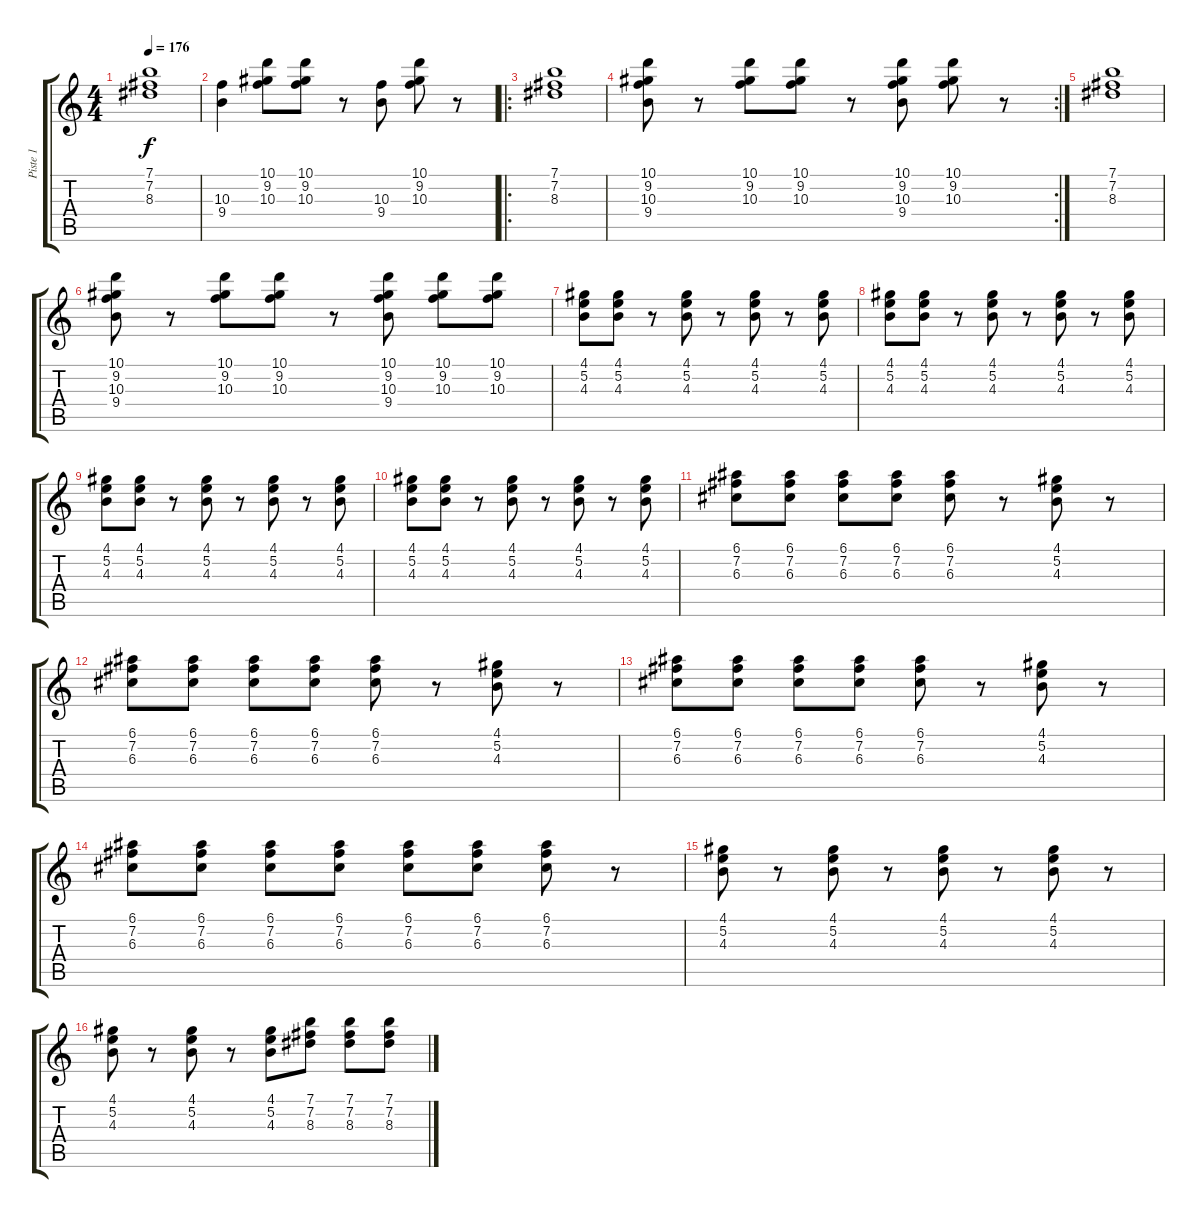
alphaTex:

\track ("Piste 1" "Piste 1") {instrument electricguitarclean}
\staff {score tabs}
\tuning (E4 B3 G3 D3 A2 E2) {hide}
\ts (4 4)
\tempo 176
\clef g2
\ks c
(7.1 7.2 8.3).1{dy f instrument electricguitarclean} |
(10.3 9.4).4 (10.1 9.2 10.3).8 (10.1 9.2 10.3).8 r.8 (10.3 9.4).8 (10.1 9.2 10.3).8 r.8 |
\ro
(7.1 7.2 8.3).1 |
\rc 2
(10.1 9.2 10.3 9.4).8 r.8 (10.1 9.2 10.3).8 (10.1 9.2 10.3).8 r.8 (10.1 9.2 10.3 9.4).8 (10.1 9.2 10.3).8 r.8 |
(7.1 7.2 8.3).1 |
(10.1 9.2 10.3 9.4).8 r.8 (10.1 9.2 10.3).8 (10.1 9.2 10.3).8 r.8 (10.1 9.2 10.3 9.4).8 (10.1 9.2 10.3).8 (10.1 9.2 10.3).8 |
(4.1 5.2 4.3).8 (4.1 5.2 4.3).8 r.8 (4.1 5.2 4.3).8 r.8 (4.1 5.2 4.3).8 r.8 (4.1 5.2 4.3).8 |
(4.1 5.2 4.3).8 (4.1 5.2 4.3).8 r.8 (4.1 5.2 4.3).8 r.8 (4.1 5.2 4.3).8 r.8 (4.1 5.2 4.3).8 |
(4.1 5.2 4.3).8 (4.1 5.2 4.3).8 r.8 (4.1 5.2 4.3).8 r.8 (4.1 5.2 4.3).8 r.8 (4.1 5.2 4.3).8 |
(4.1 5.2 4.3).8 (4.1 5.2 4.3).8 r.8 (4.1 5.2 4.3).8 r.8 (4.1 5.2 4.3).8 r.8 (4.1 5.2 4.3).8 |
(6.1 7.2 6.3).8 (6.1 7.2 6.3).8 (6.1 7.2 6.3).8 (6.1 7.2 6.3).8 (6.1 7.2 6.3).8 r.8 (4.1 5.2 4.3).8 r.8 |
(6.1 7.2 6.3).8 (6.1 7.2 6.3).8 (6.1 7.2 6.3).8 (6.1 7.2 6.3).8 (6.1 7.2 6.3).8 r.8 (4.1 5.2 4.3).8 r.8 |
(6.1 7.2 6.3).8 (6.1 7.2 6.3).8 (6.1 7.2 6.3).8 (6.1 7.2 6.3).8 (6.1 7.2 6.3).8 r.8 (4.1 5.2 4.3).8 r.8 |
(6.1 7.2 6.3).8 (6.1 7.2 6.3).8 (6.1 7.2 6.3).8 (6.1 7.2 6.3).8 (6.1 7.2 6.3).8 (6.1 7.2 6.3).8 (6.1 7.2 6.3).8 r.8 |
(4.1 5.2 4.3).8 r.8 (4.1 5.2 4.3).8 r.8 (4.1 5.2 4.3).8 r.8 (4.1 5.2 4.3).8 r.8 |
(4.1 5.2 4.3).8 r.8 (4.1 5.2 4.3).8 r.8 (4.1 5.2 4.3).8 (7.1 7.2 8.3).8 (7.1 7.2 8.3).8 (7.1 7.2 8.3).8
